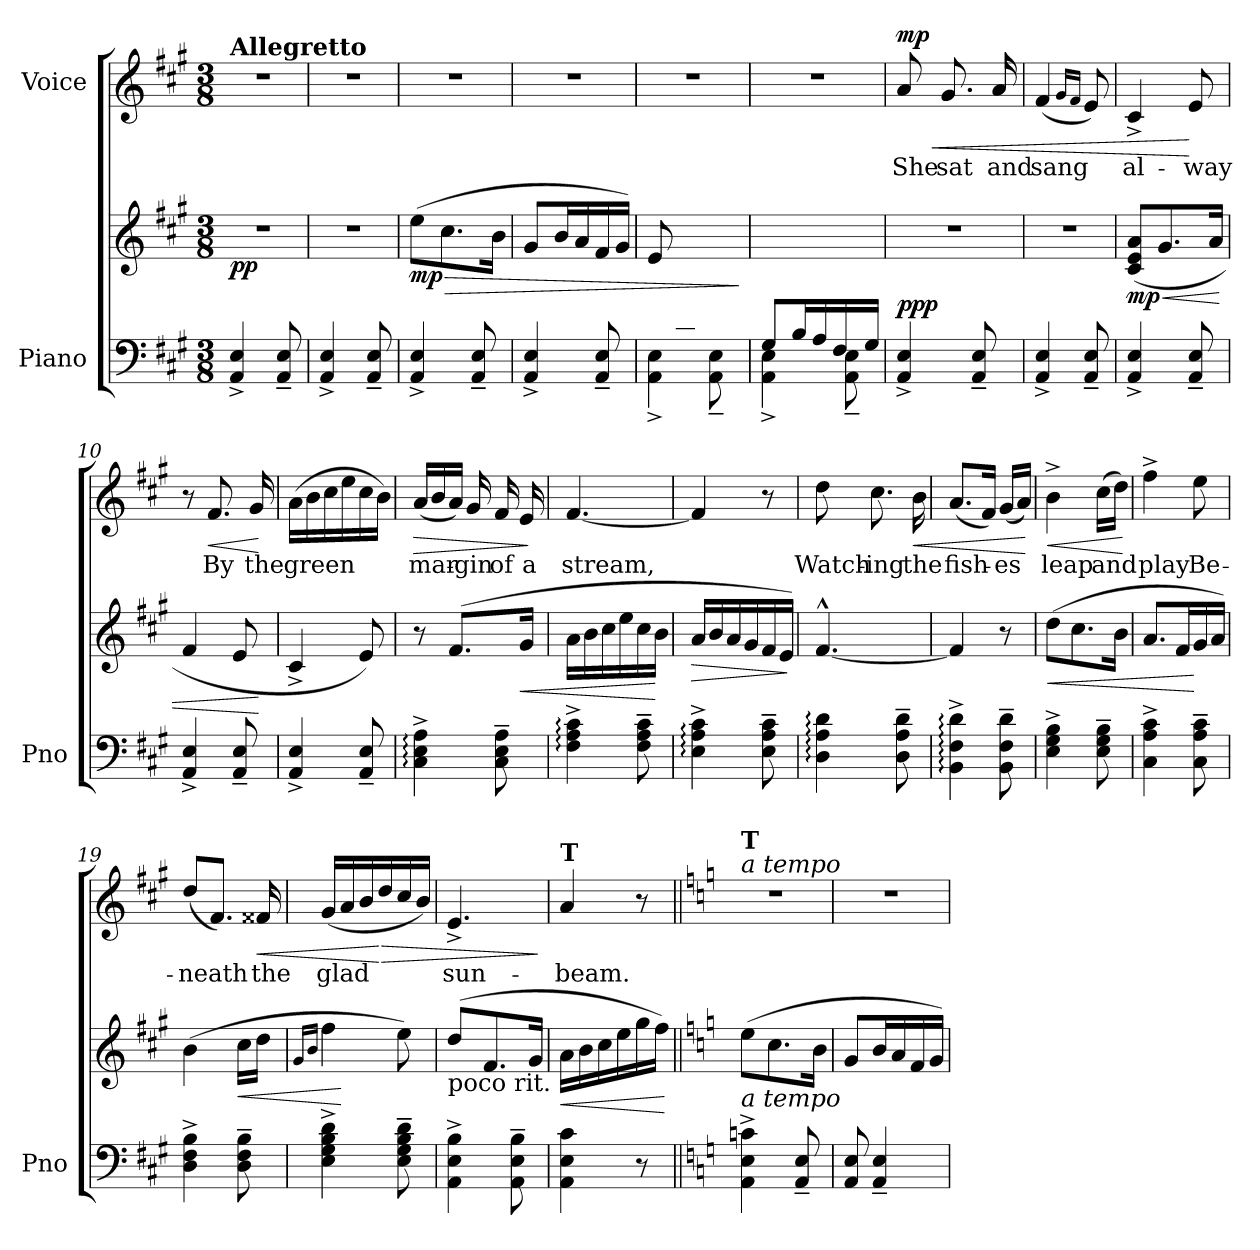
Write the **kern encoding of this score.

**kern	**kern	**dynam	**kern	**text	**dynam
*part2	*part2	*part2	*part1	*part1	*part1
*staff3	*staff2	*staff2/3	*staff1	*staff1	*staff1
*I"Piano	*	*	*I"Voice	*	*
*I'Pno	*	*	*	*	*
*clefF4	*clefG2	*	*clefG2	*	*
*k[f#c#g#]	*k[f#c#g#]	*	*k[f#c#g#]	*	*
*M3/8	*M3/8	*	*M3/8	*	*
=1	=1	=1	=1	=1	=1
!	!	!	!LO:TX:a:B:t=Allegretto	!	!
!	!	!LO:DY:b	!	!	!
4AA/^ 4E/^	4.r	pp	4.r	.	.
8AA/~ 8E/~	.	.	.	.	.
=2	=2	=2	=2	=2	=2
4AA/^ 4E/^	4.r	.	4.r	.	.
8AA/~ 8E/~	.	.	.	.	.
=3	=3	=3	=3	=3	=3
!	!	!LO:HP:b	!	!	!
!	!	!LO:DY:n=1:b	!	!	!
4AA/^ 4E/^	(>8ee\L	> mp	4.r	.	.
.	8.cc#\	.	.	.	.
8AA/~ 8E/~	.	.	.	.	.
.	16b\Jk	.	.	.	.
=4	=4	=4	=4	=4	=4
4AA/^ 4E/^	8g#/L	.	4.r	.	.
.	16b/L	.	.	.	.
.	16a/	.	.	.	.
8AA/~ 8E/~	16f#/	.	.	.	.
.	16g#/JJ)	.	.	.	.
=5	=5	=5	=5	=5	=5
*^	*	*	*	*	*
8ryy	4AA\^ 4E\^	(>8e/L	.	4.r	.	.
8.c#/	.	4ryy	.	.	.	.
.	8AA\~ 8E\~	.	.	.	.	.
16B/Jk	.	.	.	.	.	.
*v	*v	*	*	*	*	*
.	.	]	.	.	.
=6	=6	=6	=6	=6	=6
*^	*	*	*	*	*
8G#/L	4AA\^ 4E\^	4.ryy	.	4.r	.	.
16B/L	.	.	.	.	.	.
16A/	.	.	.	.	.	.
16F#/	8AA\~ 8E\~	.	.	.	.	.
16G#/JJ)	.	.	.	.	.	.
*v	*v	*	*	*	*	*
!!LO:LB:g=z
=7	=7	=7	=7	=7	=7
!	!	!LO:DY:a=2	!	!LO:LY:b	!LO:HP:b
!	!	!	!	!	!LO:DY:n=1:a
4AA/^ 4E/^	4.r	ppp	8a/	She	< mp
!	!	!	!	!LO:LY:b	!
.	.	.	8.g#/	sat	.
8AA/~ 8E/~	.	.	.	.	.
!	!	!	!	!LO:LY:b	!
.	.	.	16a/	and	.
=8	=8	=8	=8	=8	=8
!	!	!	!	!LO:LY:b	!
4AA/^ 4E/^	4.r	.	(<4f#/	sang	.
.	.	.	16qg#/LL	.	.
.	.	.	16qf#/JJ	.	.
8AA/~ 8E/~	.	.	8e/)	.	.
=9	=9	=9	=9	=9	=9
!	!	!LO:HP:b	!	!LO:LY:b	!
*	*	*	*^	*	*
!	!	!LO:DY:n=1:b	!	!	!	!
4AA/^ 4E/^	(>8c#/ 8e/ 8a/L	< mp	4c#^/	8ryy	al-	.
.	8.g#/	.	.	8rffyy	.	.
!	!	!	!	!	!LO:LY:b	!
8AA/~ 8E/~	.	.	8e/	8ryy	-way	[
.	16a/Jk	.	.	.	.	.
*	*	*	*v	*v	*	*
=10	=10	=10	=10	=10	=10
4AA/^ 4E/^	4f#/	.	8r	.	.
!	!	!	!	!LO:LY:b	!LO:HP:b
.	.	.	8.f#/	By	<
8AA/~ 8E/~	8e/	.	.	.	.
!	!	!	!	!LO:LY:b	!
.	.	.	16g#/	the	.
.	.	[	.	.	[
=11	=11	=11	=11	=11	=11
!	!	!	!	!LO:LY:b	!
4AA/^ 4E/^	4c#^/	.	(>16a\LL	green	.
.	.	.	16b\	.	.
.	.	.	16cc#\	.	.
.	.	.	16ee\	.	.
8AA/~ 8E/~	8e/)	.	16cc#\	.	.
.	.	.	16b\JJ)	.	.
!!LO:LB:g=z
=12	=12	=12	=12	=12	=12
!	!	!	!	!LO:LY:b	!LO:HP:b
4C#\:^ 4E\:^ 4A\:^	8r	.	(<16a/LL	mar-	>
.	.	.	16b/	.	.
.	(>8.f#/L	.	16a/JJ)	.	.
!	!	!	!	!LO:LY:b	!
.	.	.	16g#/	-gin	.
!	!	!	!	!LO:LY:b	!
8C#\~ 8E\~ 8A\~	.	.	16f#/	of	.
!	!	!LO:HP:b	!	!LO:LY:b	!
.	16g#/Jk	<	16e/	a	.
.	.	.	.	.	]
=13	=13	=13	=13	=13	=13
!	!	!	!	!LO:LY:b	!
4F#\:^ 4A\:^ 4c#\:^	16a\LL	.	[4.f#/	stream,	.
.	16b\	.	.	.	.
.	16cc#\	.	.	.	.
.	16ee\	.	.	.	.
8F#\~ 8A\~ 8c#\~	16cc#\	.	.	.	.
.	16b\JJ	[	.	.	.
=14	=14	=14	=14	=14	=14
!	!	!LO:HP:b	!	!	!
4E\:^ 4A\:^ 4c#\:^	16a/LL	>	4f#/]	.	.
.	16b/	.	.	.	.
.	16a/	.	.	.	.
.	16g#/	.	.	.	.
8E\~ 8A\~ 8c#\~	16f#/	.	8r	.	.
.	16e/JJ)	.	.	.	.
.	.	]	.	.	.
=15	=15	=15	=15	=15	=15
!	!	!	!	!LO:LY:b	!
4D\: 4A\: 4d\:	[4.f#^^/	.	8dd\	Watch-	.
!	!	!	!	!LO:LY:b	!
.	.	.	8.cc#\	-ing	.
8D\~ 8A\~ 8d\~	.	.	.	.	.
!	!	!	!	!LO:LY:b	!LO:HP:b
.	.	.	16b\	the	<
=16	=16	=16	=16	=16	=16
!	!	!	!	!LO:LY:b	!
4BB\:^ 4F#\:^ 4d\:^	4f#/]	.	(<8.a/L	fish-	.
.	.	.	16f#/Jk)	.	.
!	!	!	!	!LO:LY:b	!
8BB\~ 8F#\~ 8d\~	8r	.	(<16g#/LL	-es	.
.	.	.	16a/JJ)	.	.
.	.	.	.	.	[
!!LO:PB:g=z
=17	=17	=17	=17	=17	=17
!	!	!LO:HP:b	!	!LO:LY:b	!LO:HP:b
4E\^ 4G#\^ 4B\^	(>8dd\L	<	4b^\	leap	<
.	8.cc#\	.	.	.	.
!	!	!	!	!LO:LY:b	!
8E\~ 8G#\~ 8B\~	.	.	(>16cc#\LL	and	.
.	16b\Jk	.	16dd\JJ)	.	.
.	.	.	.	.	[
=18	=18	=18	=18	=18	=18
!	!	!	!	!LO:LY:b	!
4C#\^ 4A\^ 4c#\^	8.a/L	.	4ff#^\	play	.
.	16f#/L	.	.	.	.
!	!	!	!	!LO:LY:b	!
8C#\~ 8A\~ 8c#\~	16g#/	[	8ee\	Be-	.
.	16a/JJ)	.	.	.	.
=19	=19	=19	=19	=19	=19
*	*^	*	*	*	*
!	!	!	!	!	!LO:LY:b	!
4D\^ 4F#\^ 4B\^	(>4b\	4ryy	.	(<8dd/L	-neath	.
.	.	.	.	8.f#/J)	.	.
!	!	!	!LO:HP:b	!	!	!
8D\~ 8F#\~ 8B\~	16cc#\LL	8ryy	<	.	.	.
!	!	!	!	!	!LO:LY:b	!LO:HP:b
.	16dd\JJ	.	.	16f##X/	the	<
=20	=20	=20	=20	=20	=20	=20
.	16qg#/LL	.	.	.	.	.
.	16qb/JJ	.	.	.	.	.
!	!	!	!	!	!LO:LY:b	!
4E\^ 4G#\^ 4B\^ 4d\^	4ff#\	16ryy	.	(<16g#/LL	glad	.
.	.	16ryy	[	16a/	.	.
.	.	4ryy	.	16b/	.	.
!	!	!	!	!	!	!LO:HP:n=1:b
.	.	.	.	16dd/	.	[ >
8E\~ 8G#\~ 8B\~ 8d\~	8ee\)	.	.	16cc#/	.	.
.	.	.	.	16b/JJ)	.	.
*	*v	*v	*	*	*	*
=21	=21	=21	=21	=21	=21
!	!	!	!LO:TX:a:B:t=T	!	!
!	!LO:TX:b:t=poco rit.	!	!	!	!
!	!	!	!	!LO:LY:b	!
*	*	*	*^	*	*
4AA\^ 4E\^ 4B\^	(>8dd:/L	.	4.e^/	16rcyy	sun-	.
.	.	.	.	16ryy	.	.
.	8.f#/	.	.	4ryy	.	.
8AA\~ 8E\~ 8B\~	.	.	.	.	.	.
.	16g#/Jk	.	.	.	.	.
*	*	*	*v	*v	*	*
.	.	.	.	.	]
=22	=22	=22	=22	=22	=22
!	!	!	!LO:TX:a:B:t=T	!	!
!	!	!LO:HP:b	!	!LO:LY:b	!
4AA\ 4E\ 4c#\	16a\LL	<	4a/	-beam.	.
.	16b\	.	.	.	.
.	16cc#\	.	.	.	.
.	16ee\	.	.	.	.
8r	16gg#\	.	8r	.	.
.	16ff#\JJ)	.	.	.	.
.	.	[	.	.	.
!!LO:LB:g=z
=23||	=23||	=23||	=23||	=23||	=23||
*k[]	*k[]	*	*k[]	*	*
!	!	!	!LO:TX:a:i:t=a tempo	!	!
!	!	!	!LO:TX:a:B:t=T	!	!
!	!LO:TX:b:i:t=a tempo	!	!	!	!
4AA\^ 4E\^ 4cn\^	(>8ee:\L	.	4.r	.	.
.	8.cc\	.	.	.	.
8AA/~ 8E/~	.	.	.	.	.
.	16b\Jk	.	.	.	.
=24	=24	=24	=24	=24	=24
8AA/ 8E/	8g/L	.	4.r	.	.
4AA/~ 4E/~	16b/L	.	.	.	.
.	16a/	.	.	.	.
.	16f/	.	.	.	.
.	16g/JJ)	.	.	.	.
=	=	=	=	=	=
*-	*-	*-	*-	*-	*-
